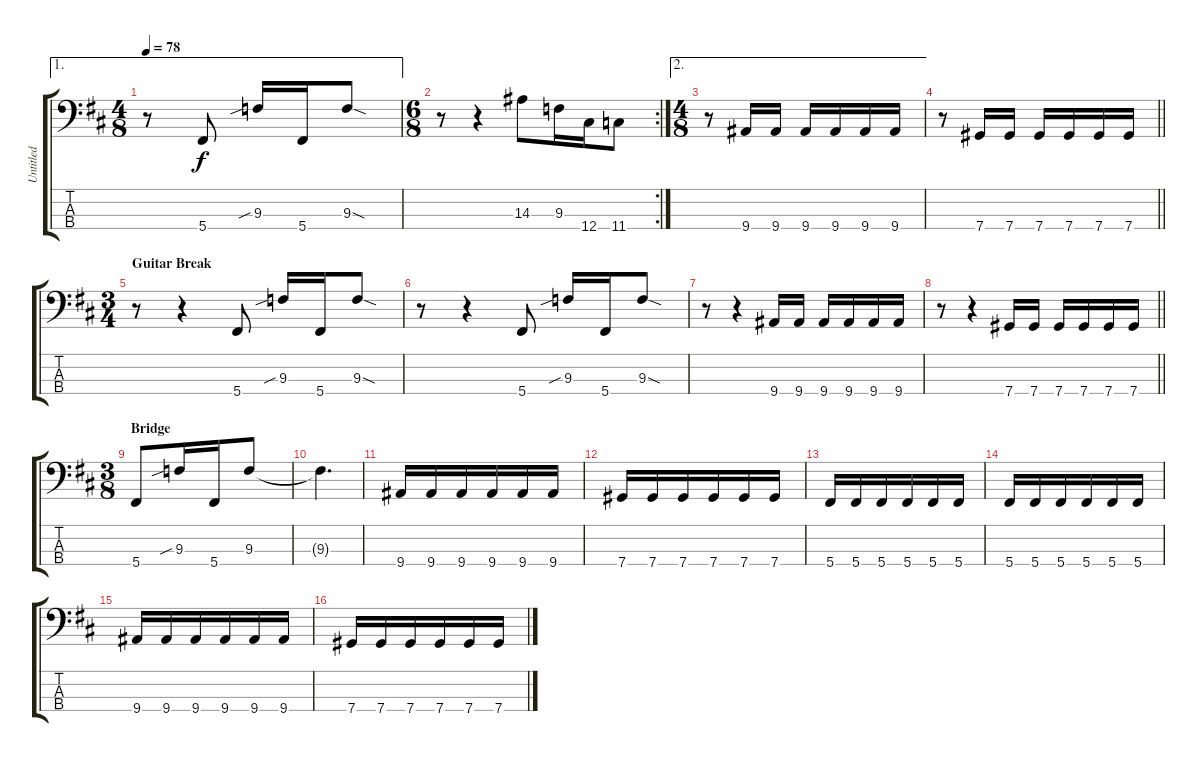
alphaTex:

\track ("Untitled" "Untitled") {instrument electricbasspick}
\staff {score tabs}
\tuning (Gb2 Db2 Ab1 Db1) {hide}
\ae 1
\ts (4 8)
\tempo 78
\clef f4
\ks d
r.8{dy f} 5.4.8 9.3{sib}.16 5.4.16 9.3{sod}.8 |
\rc 2
\ts (6 8)
r.8 r.4 14.3.8 9.3.16 12.4.16 11.4.8 |
\ae 2
\ts (4 8)
r.8 9.4.16 9.4.16 9.4.16 9.4.16 9.4.16 9.4.16 |
\barLineRight lightlight
r.8 7.4.16 7.4.16 7.4.16 7.4.16 7.4.16 7.4.16 |
\ts (3 4)
\section ("" "Guitar Break")
r.8 r.4 5.4.8 9.3{sib}.16 5.4.16 9.3{sod}.8 |
r.8 r.4 5.4.8 9.3{sib}.16 5.4.16 9.3{sod}.8 |
r.8 r.4 9.4.16 9.4.16 9.4.16 9.4.16 9.4.16 9.4.16 |
\barLineRight lightlight
r.8 r.4 7.4.16 7.4.16 7.4.16 7.4.16 7.4.16 7.4.16 |
\ts (3 8)
\section ("" "Bridge")
5.4.8 9.3{sib}.16 5.4.16 9.3.8 |
9.3{t}.4{d} |
9.4.16 9.4.16 9.4.16 9.4.16 9.4.16 9.4.16 |
7.4.16 7.4.16 7.4.16 7.4.16 7.4.16 7.4.16 |
5.4.16 5.4.16 5.4.16 5.4.16 5.4.16 5.4.16 |
5.4.16 5.4.16 5.4.16 5.4.16 5.4.16 5.4.16 |
9.4.16 9.4.16 9.4.16 9.4.16 9.4.16 9.4.16 |
7.4.16 7.4.16 7.4.16 7.4.16 7.4.16 7.4.16
